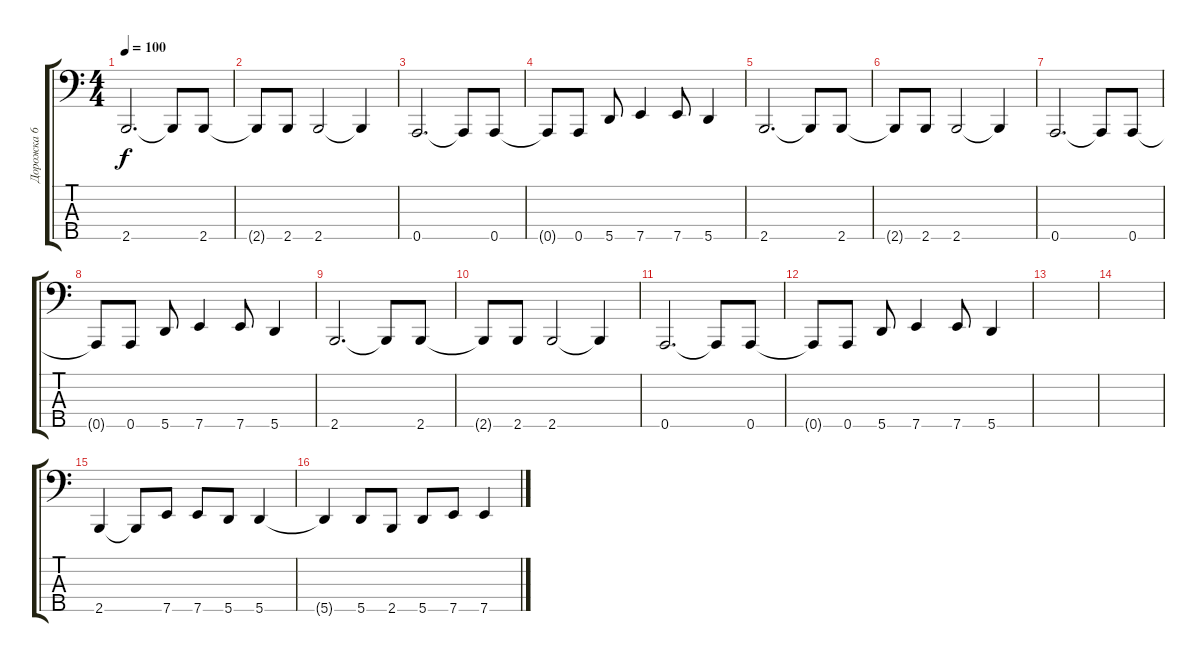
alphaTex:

\track ("Дорожка 6" "Дорожка 6") {instrument electricbasspick}
\staff {score tabs}
\tuning (F2 C2 G1 D1 A0) {hide}
\ts (4 4)
\tempo 100
\clef f4
\ks c
2.5.2{d dy f} 2.5{t}.8 2.5.8 |
2.5{t}.8 2.5.8 2.5.2 2.5{t}.4 |
0.5.2{d} 0.5{t}.8 0.5.8 |
0.5{t}.8 0.5.8 5.5.8 7.5.4 7.5.8 5.5.4 |
2.5.2{d} 2.5{t}.8 2.5.8 |
2.5{t}.8 2.5.8 2.5.2 2.5{t}.4 |
0.5.2{d} 0.5{t}.8 0.5.8 |
0.5{t}.8 0.5.8 5.5.8 7.5.4 7.5.8 5.5.4 |
2.5.2{d} 2.5{t}.8 2.5.8 |
2.5{t}.8 2.5.8 2.5.2 2.5{t}.4 |
0.5.2{d} 0.5{t}.8 0.5.8 |
0.5{t}.8 0.5.8 5.5.8 7.5.4 7.5.8 5.5.4 |
|
|
2.5.4 2.5{t}.8 7.5.8 7.5.8 5.5.8 5.5.4 |
5.5{t}.4 5.5.8 2.5.8 5.5.8 7.5.8 7.5.4
